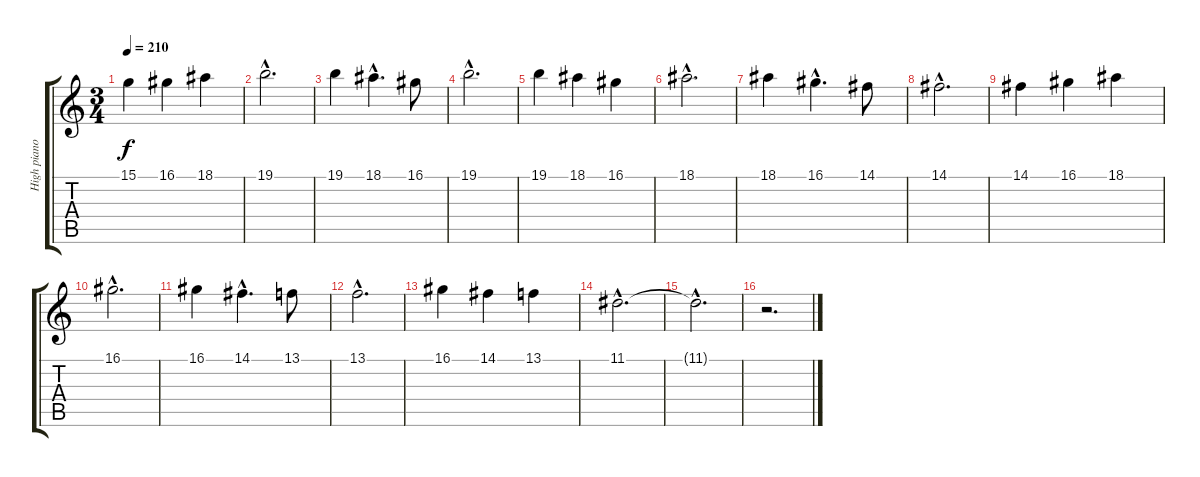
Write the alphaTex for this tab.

\track ("High piano sound" "High piano") {instrument electricgrandpiano}
\staff {score tabs}
\tuning (E4 B3 G3 D3 A2 E2) {hide}
\ts (3 4)
\tempo 210
\clef g2
\ks c
15.1.4{dy f} 16.1.4 18.1.4 |
19.1{hac}.2{d} |
19.1.4 18.1{hac}.4{d} 16.1.8 |
19.1{hac}.2{d} |
19.1.4 18.1.4 16.1.4 |
18.1{hac}.2{d} |
18.1.4 16.1{hac}.4{d} 14.1.8 |
14.1{hac}.2{d} |
14.1.4 16.1.4 18.1.4 |
16.1{hac}.2{d} |
16.1.4 14.1{hac}.4{d} 13.1.8 |
13.1{hac}.2{d} |
16.1.4 14.1.4 13.1.4 |
11.1{hac}.2{d} |
11.1{hac t}.2{d} |
r.2{d}
